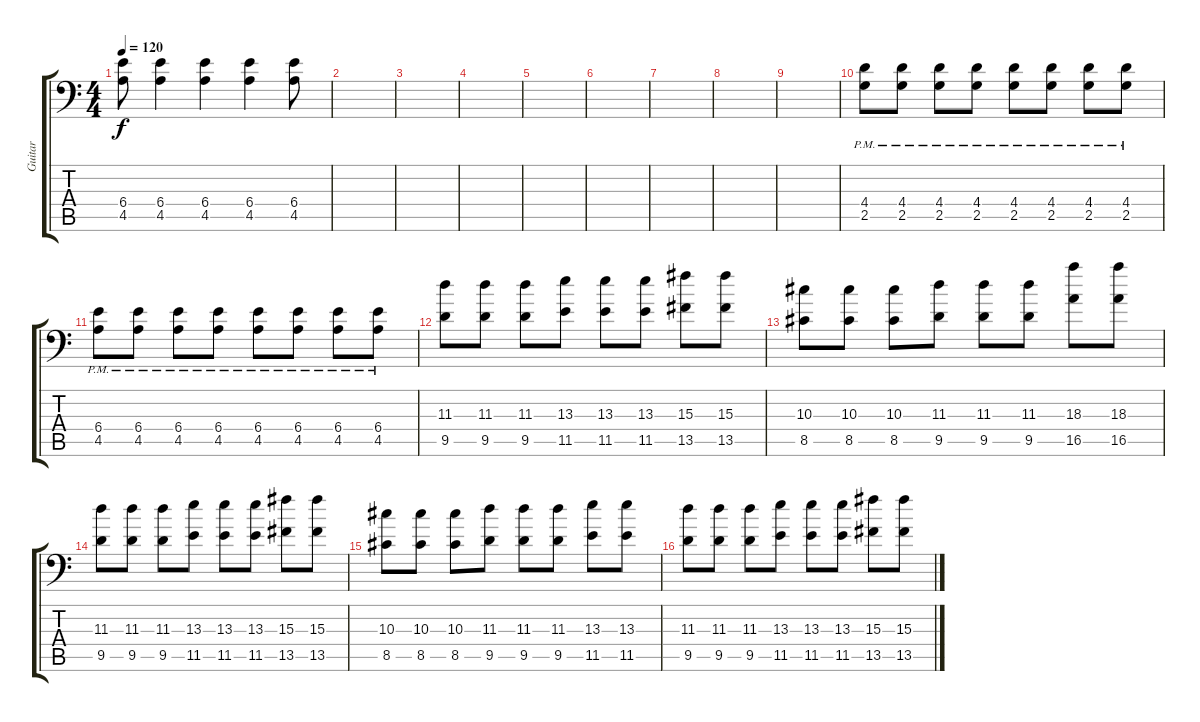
\track ("Guitar " "Guitar ") {instrument overdrivenguitar}
\staff {score tabs}
\tuning (C4 G3 Eb3 Bb2 F2 Bb1) {hide}
\ts (4 4)
\tempo 120
\clef f4
\ks c
(6.4{t} 4.5{t}).8{dy f} (6.4 4.5).4 (6.4 4.5).4 (6.4 4.5).4 (6.4 4.5).8 |
|
|
|
|
|
|
|
|
(4.4{pm} 2.5{pm}).8 (4.4{pm} 2.5{pm}).8 (4.4{pm} 2.5{pm}).8 (4.4{pm} 2.5{pm}).8 (4.4{pm} 2.5{pm}).8 (4.4{pm} 2.5{pm}).8 (4.4{pm} 2.5{pm}).8 (4.4{pm} 2.5{pm}).8 |
(6.4{pm} 4.5{pm}).8 (6.4{pm} 4.5{pm}).8 (6.4{pm} 4.5{pm}).8 (6.4{pm} 4.5{pm}).8 (6.4{pm} 4.5{pm}).8 (6.4{pm} 4.5{pm}).8 (6.4{pm} 4.5{pm}).8 (6.4{pm} 4.5{pm}).8 |
(11.3 9.5).8 (11.3 9.5).8 (11.3 9.5).8 (13.3 11.5).8 (13.3 11.5).8 (13.3 11.5).8 (15.3 13.5).8 (15.3 13.5).8 |
(10.3 8.5).8 (10.3 8.5).8 (10.3 8.5).8 (11.3 9.5).8 (11.3 9.5).8 (11.3 9.5).8 (18.3 16.5).8 (18.3 16.5).8 |
(11.3 9.5).8 (11.3 9.5).8 (11.3 9.5).8 (13.3 11.5).8 (13.3 11.5).8 (13.3 11.5).8 (15.3 13.5).8 (15.3 13.5).8 |
(10.3 8.5).8 (10.3 8.5).8 (10.3 8.5).8 (11.3 9.5).8 (11.3 9.5).8 (11.3 9.5).8 (13.3 11.5).8 (13.3 11.5).8 |
(11.3 9.5).8 (11.3 9.5).8 (11.3 9.5).8 (13.3 11.5).8 (13.3 11.5).8 (13.3 11.5).8 (15.3 13.5).8 (15.3 13.5).8
